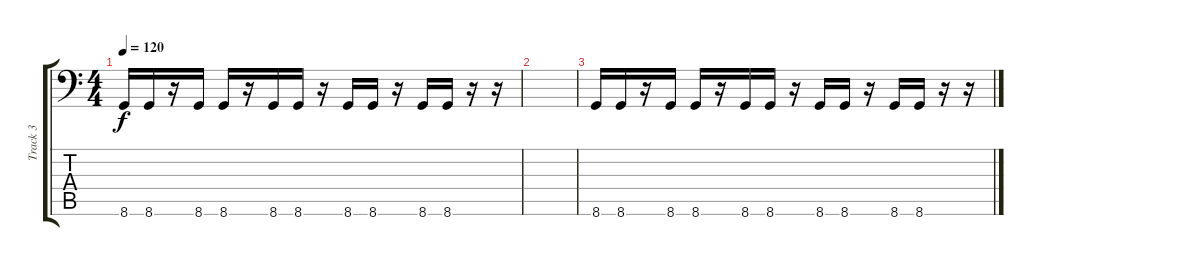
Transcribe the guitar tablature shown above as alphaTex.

\track ("Track 3" "Track 3") {instrument electricbasspick}
\staff {score tabs}
\tuning (Db3 Ab2 E2 B1 Gb1 B0) {hide}
\ts (4 4)
\tempo 120
\clef f4
\ks c
8.6.16{dy f} 8.6.16 r.16 8.6.16 8.6.16 r.16 8.6.16 8.6.16 r.16 8.6.16 8.6.16 r.16 8.6.16 8.6.16 r.16 r.16 |
|
8.6.16 8.6.16 r.16 8.6.16 8.6.16 r.16 8.6.16 8.6.16 r.16 8.6.16 8.6.16 r.16 8.6.16 8.6.16 r.16 r.16
